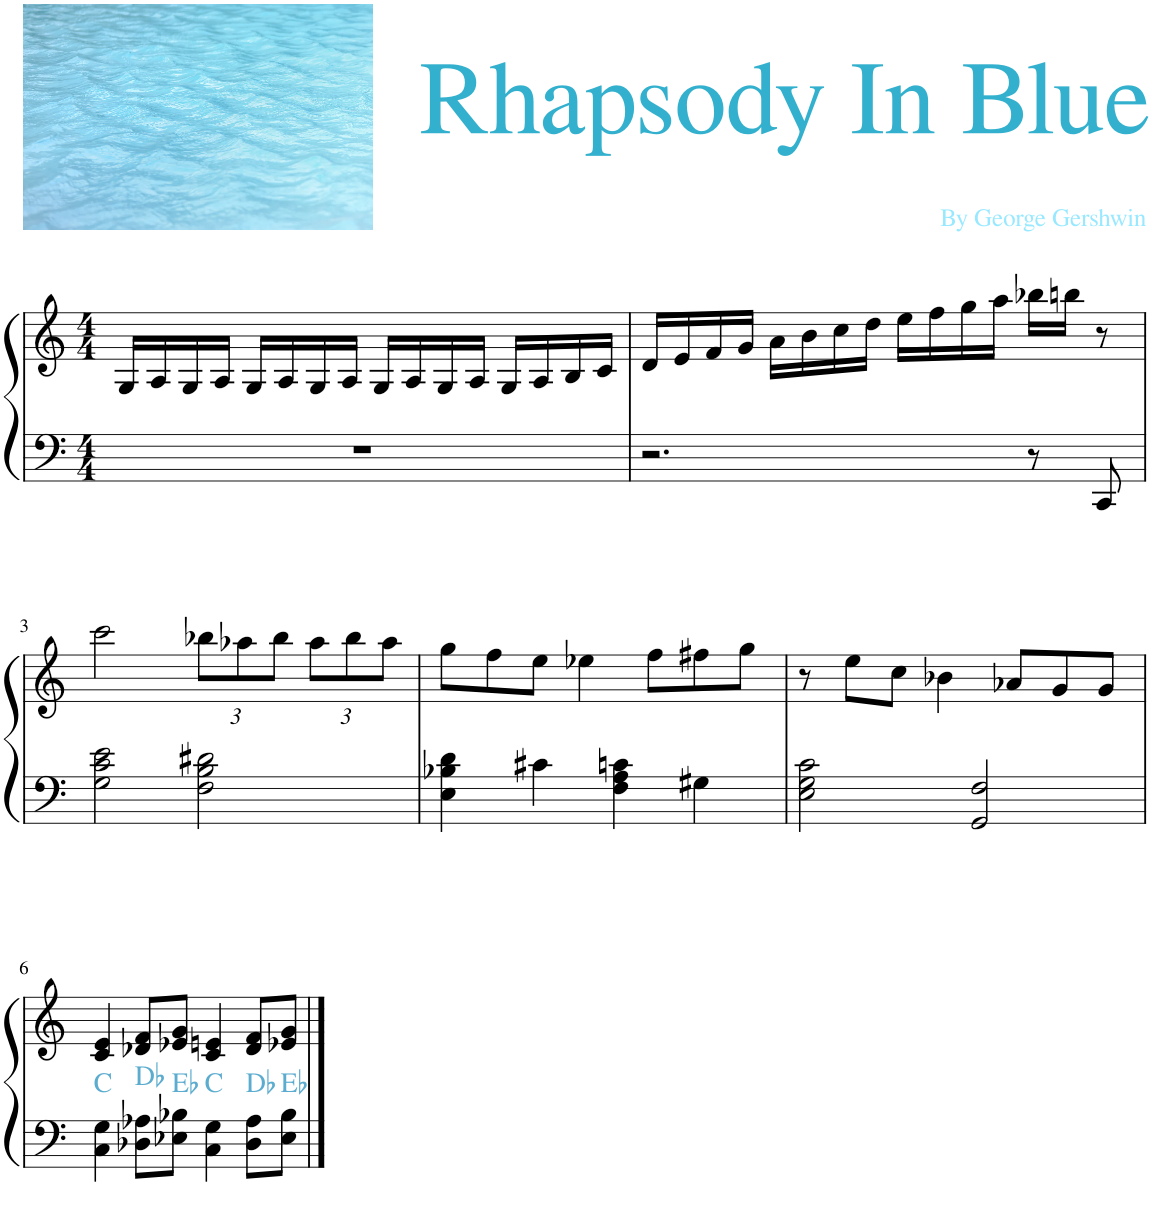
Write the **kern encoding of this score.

**kern	**kern	**harte
*part1	*part1	*part1
*staff2	*staff1	*
*I"Piano	*	*
*I'Pno.	*	*
*clefF4	*clefG2	*
*k[]	*k[]	*
*M4/4	*M4/4	*
=1	=1	=1
1r	16G/LL	.
.	16A/	.
.	16G/	.
.	16A/JJ	.
.	16G/LL	.
.	16A/	.
.	16G/	.
.	16A/JJ	.
.	16G/LL	.
.	16A/	.
.	16G/	.
.	16A/JJ	.
.	16G/LL	.
.	16A/	.
.	16B/	.
.	16c/JJ	.
=2	=2	=2
2.r	16d/LL	.
.	16e/	.
.	16f/	.
.	16g/JJ	.
.	16a\LL	.
.	16b\	.
.	16cc\	.
.	16dd\JJ	.
.	16ee\LL	.
.	16ff\	.
.	16gg\	.
.	16aa\JJ	.
8r	16bb-X\LL	.
.	16bbn\JJ	.
8CC/	8r	.
!!LO:LB:g=z
=3	=3	=3
2G\ 2c\ 2e\	2ccc\	.
*	*Xbrackettup	*
2F\ 2B\ 2d#X\	12bb-X\L	.
.	12aa-X\	.
.	12bb-\J	.
.	12aa-\L	.
.	12bb-\	.
.	12aa-\J	.
=4	=4	=4
4E\ 4B-X\ 4d\	8gg\L	.
.	8ff\	.
4c#X\	8ee\J	.
.	4ee-X\	.
4F\ 4A\ 4cn\	.	.
.	8ff\L	.
4G#X\	8ff#X\	.
.	8gg\J	.
=5	=5	=5
2E\ 2G\ 2c\	8r	.
.	8ee\L	.
.	8cc\J	.
.	4b-X\	.
2GG/ 2F/	.	.
.	8a-X/L	.
.	8g/	.
.	8g/J	.
!!LO:LB:g=z
=6	=6	=6
4C\ 4G\	4c/ 4e/	C:maj
8D-X\ 8A-X\L	8d-X/ 8f/L	Db:maj
8E-X\ 8B-X\J	8e-X/ 8g/J	Eb:maj
4C\ 4G\	4c/ 4en/	C:maj
8D-\ 8A-\L	8d-/ 8f/L	Db:maj
8E-\ 8B-\J	8e-X/ 8g/J	Eb:maj
==	==	==
*-	*-	*-
